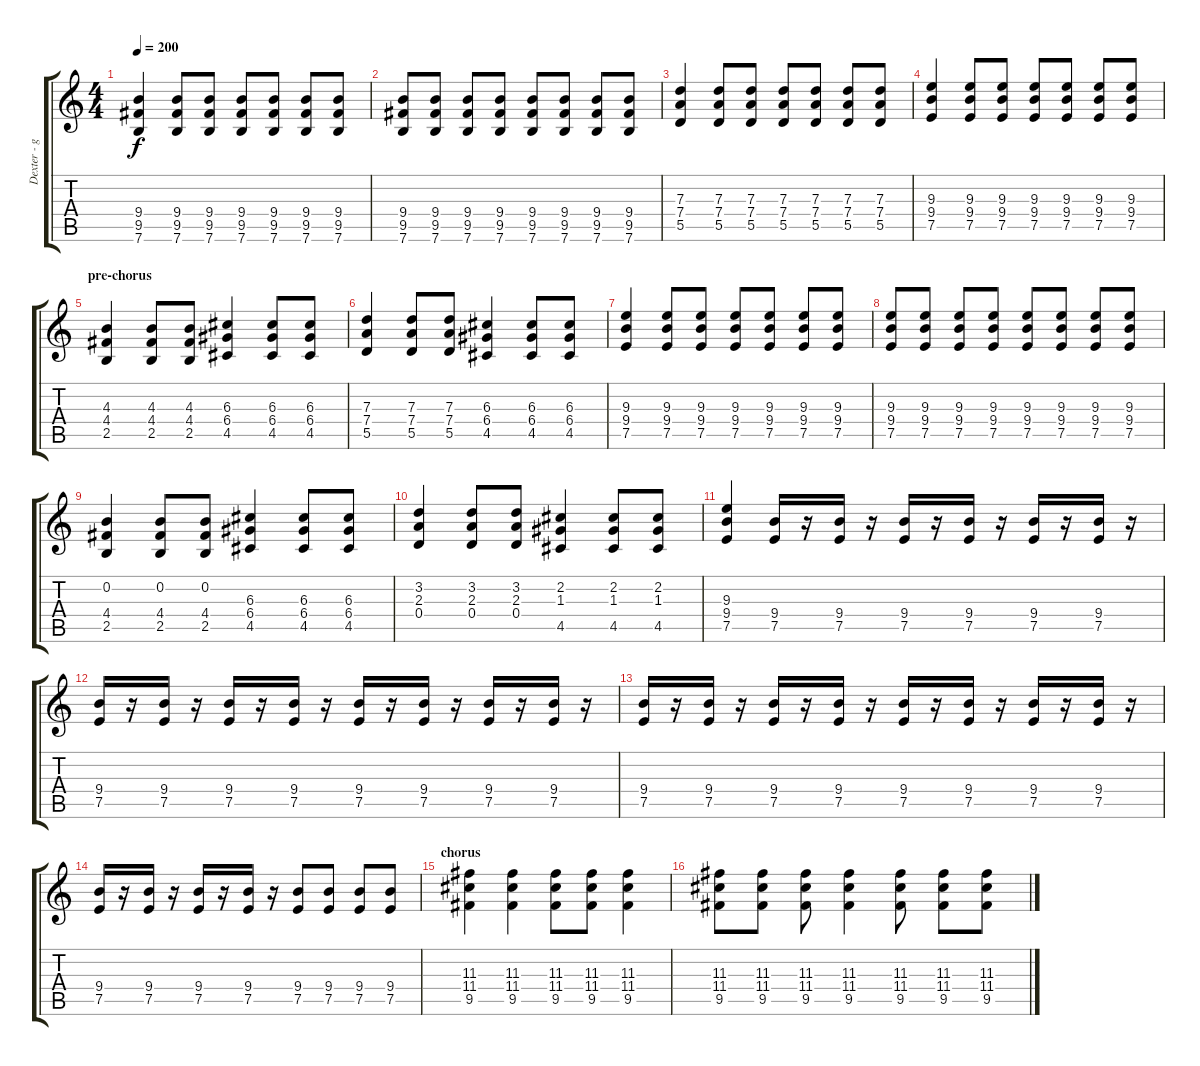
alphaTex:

\track ("Dexter - guitar" "Dexter - g") {instrument distortionguitar}
\staff {score tabs}
\tuning (E4 B3 G3 D3 A2 E2) {hide}
\ts (4 4)
\tempo 200
\clef g2
\ks c
(9.4 9.5 7.6).4{dy f} (9.4 9.5 7.6).8 (9.4 9.5 7.6).8 (9.4 9.5 7.6).8 (9.4 9.5 7.6).8 (9.4 9.5 7.6).8 (9.4 9.5 7.6).8 |
(9.4 9.5 7.6).8 (9.4 9.5 7.6).8 (9.4 9.5 7.6).8 (9.4 9.5 7.6).8 (9.4 9.5 7.6).8 (9.4 9.5 7.6).8 (9.4 9.5 7.6).8 (9.4 9.5 7.6).8 |
(7.3 7.4 5.5).4 (7.3 7.4 5.5).8 (7.3 7.4 5.5).8 (7.3 7.4 5.5).8 (7.3 7.4 5.5).8 (7.3 7.4 5.5).8 (7.3 7.4 5.5).8 |
(9.3 9.4 7.5).4 (9.3 9.4 7.5).8 (9.3 9.4 7.5).8 (9.3 9.4 7.5).8 (9.3 9.4 7.5).8 (9.3 9.4 7.5).8 (9.3 9.4 7.5).8 |
\section ("" "pre-chorus")
(4.3 4.4 2.5).4 (4.3 4.4 2.5).8 (4.3 4.4 2.5).8 (6.3 6.4 4.5).4 (6.3 6.4 4.5).8 (6.3 6.4 4.5).8 |
(7.3 7.4 5.5).4 (7.3 7.4 5.5).8 (7.3 7.4 5.5).8 (6.3 6.4 4.5).4 (6.3 6.4 4.5).8 (6.3 6.4 4.5).8 |
(9.3 9.4 7.5).4 (9.3 9.4 7.5).8 (9.3 9.4 7.5).8 (9.3 9.4 7.5).8 (9.3 9.4 7.5).8 (9.3 9.4 7.5).8 (9.3 9.4 7.5).8 |
(9.3 9.4 7.5).8 (9.3 9.4 7.5).8 (9.3 9.4 7.5).8 (9.3 9.4 7.5).8 (9.3 9.4 7.5).8 (9.3 9.4 7.5).8 (9.3 9.4 7.5).8 (9.3 9.4 7.5).8 |
(0.2 4.4 2.5).4 (0.2 4.4 2.5).8 (0.2 4.4 2.5).8 (6.3 6.4 4.5).4 (6.3 6.4 4.5).8 (6.3 6.4 4.5).8 |
(3.2 2.3 0.4).4 (3.2 2.3 0.4).8 (3.2 2.3 0.4).8 (2.2 1.3 4.5).4 (2.2 1.3 4.5).8 (2.2 1.3 4.5).8 |
(9.3 9.4 7.5).4 (9.4 7.5).16 r.16 (9.4 7.5).16 r.16 (9.4 7.5).16 r.16 (9.4 7.5).16 r.16 (9.4 7.5).16 r.16 (9.4 7.5).16 r.16 |
(9.4 7.5).16 r.16 (9.4 7.5).16 r.16 (9.4 7.5).16 r.16 (9.4 7.5).16 r.16 (9.4 7.5).16 r.16 (9.4 7.5).16 r.16 (9.4 7.5).16 r.16 (9.4 7.5).16 r.16 |
(9.4 7.5).16 r.16 (9.4 7.5).16 r.16 (9.4 7.5).16 r.16 (9.4 7.5).16 r.16 (9.4 7.5).16 r.16 (9.4 7.5).16 r.16 (9.4 7.5).16 r.16 (9.4 7.5).16 r.16 |
(9.4 7.5).16 r.16 (9.4 7.5).16 r.16 (9.4 7.5).16 r.16 (9.4 7.5).16 r.16 (9.4 7.5).8 (9.4 7.5).8 (9.4 7.5).8 (9.4 7.5).8 |
\section ("" "chorus")
(11.3 11.4 9.5).4 (11.3 11.4 9.5).4 (11.3 11.4 9.5).8 (11.3 11.4 9.5).8 (11.3 11.4 9.5).4 |
(11.3 11.4 9.5).8 (11.3 11.4 9.5).8 (11.3 11.4 9.5).8 (11.3 11.4 9.5).4 (11.3 11.4 9.5).8 (11.3 11.4 9.5).8 (11.3 11.4 9.5).8
